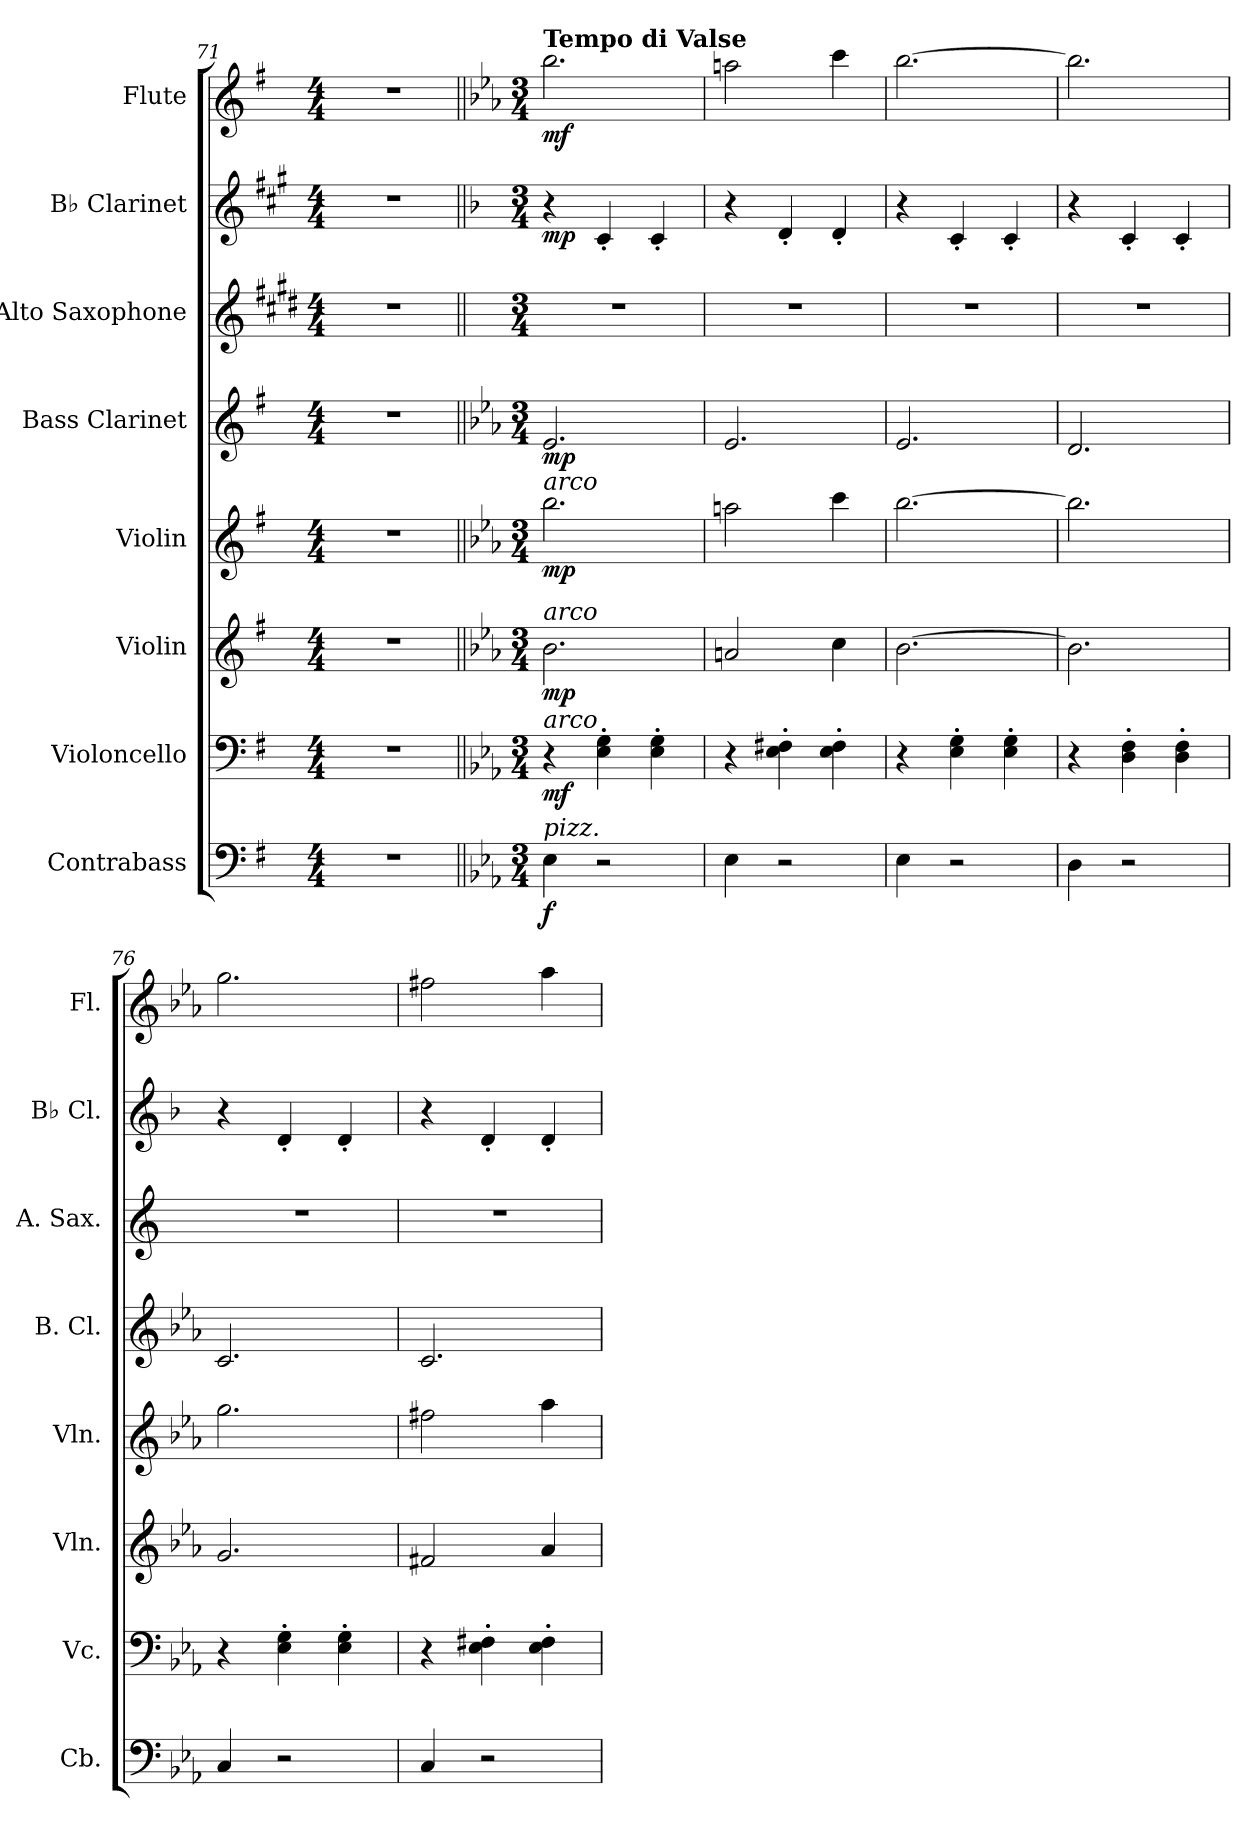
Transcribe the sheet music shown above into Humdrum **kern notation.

**kern	**dynam	**kern	**dynam	**kern	**dynam	**kern	**dynam	**kern	**dynam	**kern	**kern	**dynam	**kern	**dynam
*part8	*part8	*part7	*part7	*part6	*part6	*part5	*part5	*part4	*part4	*part3	*part2	*part2	*part1	*part1
*staff8	*staff8	*staff7	*staff7	*staff6	*staff6	*staff5	*staff5	*staff4	*staff4	*staff3	*staff2	*staff2	*staff1	*staff1
*I"Contrabass	*	*I"Violoncello	*	*I"Violin	*	*I"Violin	*	*I"Bass Clarinet	*	*I"Alto Saxophone	*I"B♭ Clarinet	*	*I"Flute	*
*I'Cb.	*	*I'Vc.	*	*I'Vln.	*	*I'Vln.	*	*I'B. Cl.	*	*I'A. Sax.	*I'B♭ Cl.	*	*I'Fl.	*
*clefF4	*	*clefF4	*	*clefG2	*	*clefG2	*	*clefG2	*	*clefG2	*clefG2	*	*clefG2	*
*ITrd7c12	*	*	*	*	*	*	*	*ITrd8c14	*	*ITrd5c9	*ITrd1c2	*	*	*
*k[f#]	*	*k[f#]	*	*k[f#]	*	*k[f#]	*	*k[f#]	*	*k[f#]	*k[f#]	*	*k[f#]	*
*M4/4	*	*M4/4	*	*M4/4	*	*M4/4	*	*M4/4	*	*M4/4	*M4/4	*	*M4/4	*
=71	=71	=71	=71	=71	=71	=71	=71	=71	=71	=71	=71	=71	=71	=71
1r	.	1r	.	1r	.	1r	.	1r	.	1r	1r	.	1r	.
=72||	=72||	=72||	=72||	=72||	=72||	=72||	=72||	=72||	=72||	=72||	=72||	=72||	=72||	=72||
!!LO:REH:place=s1:a:B:fs=14:t=On a Clear Day
*k[b-e-a-]	*	*k[b-e-a-]	*	*k[b-e-a-]	*	*k[b-e-a-]	*	*k[b-e-a-]	*	*k[b-e-a-]	*k[b-e-a-]	*	*k[b-e-a-]	*
*M3/4	*	*M3/4	*	*M3/4	*	*M3/4	*	*M3/4	*	*M3/4	*M3/4	*	*M3/4	*
*	*	*	*	*	*	*	*	*	*	*	*	*	*MM126	*
!	!	!	!	!	!	!	!	!	!	!	!	!	!LO:TX:a:B:t=Tempo di Valse	!
!	!	!	!	!	!	!LO:TX:a:i:t=arco	!	!	!	!	!	!	!	!
!	!	!	!	!LO:TX:a:i:t=arco	!	!	!	!	!	!	!	!	!	!
!	!	!LO:TX:a:i:t=arco	!	!	!	!	!	!	!	!	!	!	!	!
!LO:TX:a:i:t=pizz.	!	!	!	!	!	!	!	!	!	!	!	!	!	!
!	!LO:DY:b	!	!LO:DY:b	!	!LO:DY:b	!	!LO:DY:b	!	!LO:DY:b	!	!	!LO:DY:b	!	!LO:DY:b
4EE-\	f	4r	mf	2.b-\	mp	2.bb-\	mp	2.E-/	mp	2.r	4r	mp	2.bb-\	mf
2r	.	4E-\' 4G\'	.	.	.	.	.	.	.	.	4B-'/	.	.	.
.	.	4E-\' 4G\'	.	.	.	.	.	.	.	.	4B-'/	.	.	.
=73	=73	=73	=73	=73	=73	=73	=73	=73	=73	=73	=73	=73	=73	=73
4EE-\	.	4r	.	2an/	.	2aan\	.	2.E-/	.	2.r	4r	.	2aan\	.
2r	.	4E-\' 4F#X\'	.	.	.	.	.	.	.	.	4c'/	.	.	.
.	.	4E-\' 4F#\'	.	4cc\	.	4ccc\	.	.	.	.	4c'/	.	4ccc\	.
=74	=74	=74	=74	=74	=74	=74	=74	=74	=74	=74	=74	=74	=74	=74
4EE-\	.	4r	.	[2.b-\	.	[2.bb-\	.	2.E-/	.	2.r	4r	.	[2.bb-\	.
2r	.	4E-\' 4G\'	.	.	.	.	.	.	.	.	4B-'/	.	.	.
.	.	4E-\' 4G\'	.	.	.	.	.	.	.	.	4B-'/	.	.	.
=75	=75	=75	=75	=75	=75	=75	=75	=75	=75	=75	=75	=75	=75	=75
4DD\	.	4r	.	2.b-\]	.	2.bb-\]	.	2.D/	.	2.r	4r	.	2.bb-\]	.
2r	.	4D\' 4F\'	.	.	.	.	.	.	.	.	4B-'/	.	.	.
.	.	4D\' 4F\'	.	.	.	.	.	.	.	.	4B-'/	.	.	.
=76	=76	=76	=76	=76	=76	=76	=76	=76	=76	=76	=76	=76	=76	=76
4CC/	.	4r	.	2.g/	.	2.gg\	.	2.C/	.	2.r	4r	.	2.gg\	.
2r	.	4E-\' 4G\'	.	.	.	.	.	.	.	.	4c'/	.	.	.
.	.	4E-\' 4G\'	.	.	.	.	.	.	.	.	4c'/	.	.	.
!!LO:PB:g=z
=77	=77	=77	=77	=77	=77	=77	=77	=77	=77	=77	=77	=77	=77	=77
4CC/	.	4r	.	2f#X/	.	2ff#X\	.	2.C/	.	2.r	4r	.	2ff#X\	.
2r	.	4E-\' 4F#X\'	.	.	.	.	.	.	.	.	4c'/	.	.	.
.	.	4E-\' 4F#\'	.	4a-/	.	4aa-\	.	.	.	.	4c'/	.	4aa-\	.
=	=	=	=	=	=	=	=	=	=	=	=	=	=	=
*-	*-	*-	*-	*-	*-	*-	*-	*-	*-	*-	*-	*-	*-	*-
